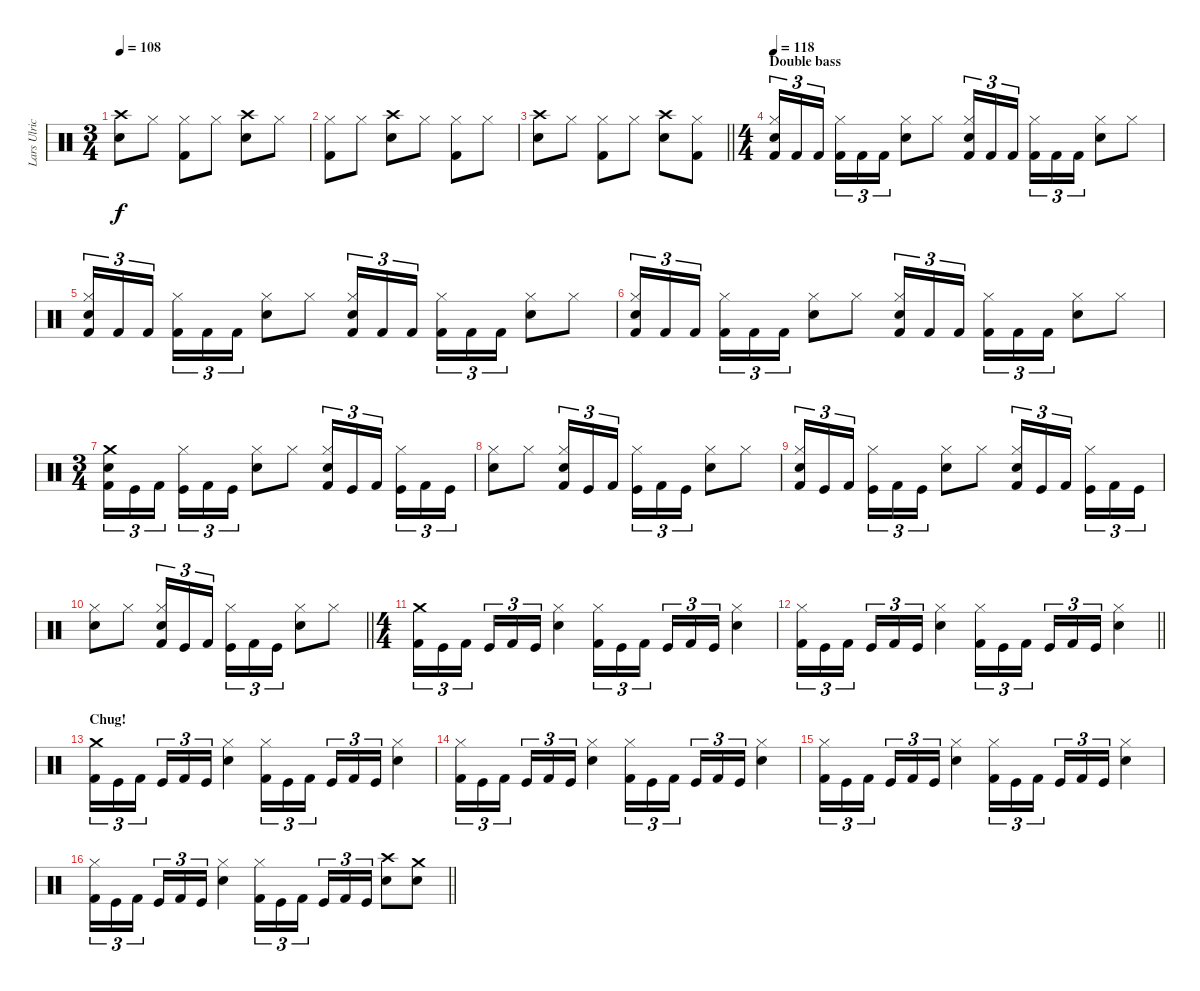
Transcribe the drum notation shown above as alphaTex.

\track ("Lars Ulrich" "Lars Ulric") {instrument percussion}
\staff {score}
\articulation defaults
\ts (3 4)
\tempo 108
\clef neutral
\ks c
("Crash high (hit)" "Electric Snare (hit)").8{dy f} "Hi-Hat (closed)".8 ("Hi-Hat (closed)" "Kick (hit) 2").8 "Hi-Hat (closed)".8 ("Crash high (hit)" "Electric Snare (hit)").8 "Hi-Hat (closed)".8 |
("Hi-Hat (closed)" "Kick (hit) 2").8 "Hi-Hat (closed)".8 ("Crash high (hit)" "Electric Snare (hit)").8 "Hi-Hat (closed)".8 ("Hi-Hat (closed)" "Kick (hit) 2").8 "Hi-Hat (closed)".8 |
\barLineRight lightlight
("Crash high (hit)" "Electric Snare (hit)").8 "Hi-Hat (closed)".8 ("Hi-Hat (closed)" "Kick (hit) 2").8 "Hi-Hat (closed)".8 ("Crash high (hit)" "Electric Snare (hit)").8 ("Hi-Hat (closed)" "Kick (hit) 2").8 |
\ts (4 4)
\section ("" "Double bass")
\tempo 118
("Hi-Hat (closed)" "Electric Snare (hit)" "Kick (hit) 2").16{tu (3 2)} "Kick (hit) 2".16{tu (3 2)} "Kick (hit) 2".16{tu (3 2) beam splitsecondary} ("Hi-Hat (closed)" "Kick (hit) 2").16{tu (3 2)} "Kick (hit) 2".16{tu (3 2)} "Kick (hit) 2".16{tu (3 2)} ("Hi-Hat (closed)" "Electric Snare (hit)").8 "Hi-Hat (closed)".8 ("Hi-Hat (closed)" "Electric Snare (hit)" "Kick (hit) 2").16{tu (3 2)} "Kick (hit) 2".16{tu (3 2)} "Kick (hit) 2".16{tu (3 2) beam splitsecondary} ("Hi-Hat (closed)" "Kick (hit) 2").16{tu (3 2)} "Kick (hit) 2".16{tu (3 2)} "Kick (hit) 2".16{tu (3 2)} ("Hi-Hat (closed)" "Electric Snare (hit)").8 "Hi-Hat (closed)".8 |
("Hi-Hat (closed)" "Electric Snare (hit)" "Kick (hit) 2").16{tu (3 2)} "Kick (hit) 2".16{tu (3 2)} "Kick (hit) 2".16{tu (3 2) beam splitsecondary} ("Hi-Hat (closed)" "Kick (hit) 2").16{tu (3 2)} "Kick (hit) 2".16{tu (3 2)} "Kick (hit) 2".16{tu (3 2)} ("Hi-Hat (closed)" "Electric Snare (hit)").8 "Hi-Hat (closed)".8 ("Hi-Hat (closed)" "Electric Snare (hit)" "Kick (hit) 2").16{tu (3 2)} "Kick (hit) 2".16{tu (3 2)} "Kick (hit) 2".16{tu (3 2) beam splitsecondary} ("Hi-Hat (closed)" "Kick (hit) 2").16{tu (3 2)} "Kick (hit) 2".16{tu (3 2)} "Kick (hit) 2".16{tu (3 2)} ("Hi-Hat (closed)" "Electric Snare (hit)").8 "Hi-Hat (closed)".8 |
("Hi-Hat (closed)" "Electric Snare (hit)" "Kick (hit) 2").16{tu (3 2)} "Kick (hit) 2".16{tu (3 2)} "Kick (hit) 2".16{tu (3 2) beam splitsecondary} ("Hi-Hat (closed)" "Kick (hit) 2").16{tu (3 2)} "Kick (hit) 2".16{tu (3 2)} "Kick (hit) 2".16{tu (3 2)} ("Hi-Hat (closed)" "Electric Snare (hit)").8 "Hi-Hat (closed)".8 ("Hi-Hat (closed)" "Electric Snare (hit)" "Kick (hit) 2").16{tu (3 2)} "Kick (hit) 2".16{tu (3 2)} "Kick (hit) 2".16{tu (3 2) beam splitsecondary} ("Hi-Hat (closed)" "Kick (hit) 2").16{tu (3 2)} "Kick (hit) 2".16{tu (3 2)} "Kick (hit) 2".16{tu (3 2)} ("Hi-Hat (closed)" "Electric Snare (hit)").8 "Hi-Hat (closed)".8 |
\ts (3 4)
("Crash medium (hit)" "Electric Snare (hit)" "Kick (hit) 2").16{tu (3 2)} "Kick (hit)".16{tu (3 2)} "Kick (hit) 2".16{tu (3 2) beam splitsecondary} ("Hi-Hat (closed)" "Kick (hit)").16{tu (3 2)} "Kick (hit) 2".16{tu (3 2)} "Kick (hit)".16{tu (3 2)} ("Hi-Hat (closed)" "Electric Snare (hit)").8 "Hi-Hat (closed)".8 ("Hi-Hat (closed)" "Electric Snare (hit)" "Kick (hit) 2").16{tu (3 2)} "Kick (hit)".16{tu (3 2)} "Kick (hit) 2".16{tu (3 2) beam splitsecondary} ("Hi-Hat (closed)" "Kick (hit)").16{tu (3 2)} "Kick (hit) 2".16{tu (3 2)} "Kick (hit)".16{tu (3 2)} |
("Hi-Hat (closed)" "Electric Snare (hit)").8 "Hi-Hat (closed)".8 ("Hi-Hat (closed)" "Electric Snare (hit)" "Kick (hit) 2").16{tu (3 2)} "Kick (hit)".16{tu (3 2)} "Kick (hit) 2".16{tu (3 2) beam splitsecondary} ("Hi-Hat (closed)" "Kick (hit)").16{tu (3 2)} "Kick (hit) 2".16{tu (3 2)} "Kick (hit)".16{tu (3 2)} ("Hi-Hat (closed)" "Electric Snare (hit)").8 "Hi-Hat (closed)".8 |
("Hi-Hat (closed)" "Electric Snare (hit)" "Kick (hit) 2").16{tu (3 2)} "Kick (hit)".16{tu (3 2)} "Kick (hit) 2".16{tu (3 2) beam splitsecondary} ("Hi-Hat (closed)" "Kick (hit)").16{tu (3 2)} "Kick (hit) 2".16{tu (3 2)} "Kick (hit)".16{tu (3 2)} ("Hi-Hat (closed)" "Electric Snare (hit)").8 "Hi-Hat (closed)".8 ("Hi-Hat (closed)" "Electric Snare (hit)" "Kick (hit) 2").16{tu (3 2)} "Kick (hit)".16{tu (3 2)} "Kick (hit) 2".16{tu (3 2) beam splitsecondary} ("Hi-Hat (closed)" "Kick (hit)").16{tu (3 2)} "Kick (hit) 2".16{tu (3 2)} "Kick (hit)".16{tu (3 2)} |
\barLineRight lightlight
("Hi-Hat (closed)" "Electric Snare (hit)").8 "Hi-Hat (closed)".8 ("Hi-Hat (closed)" "Electric Snare (hit)" "Kick (hit) 2").16{tu (3 2)} "Kick (hit)".16{tu (3 2)} "Kick (hit) 2".16{tu (3 2) beam splitsecondary} ("Hi-Hat (closed)" "Kick (hit)").16{tu (3 2)} "Kick (hit) 2".16{tu (3 2)} "Kick (hit)".16{tu (3 2)} ("Hi-Hat (closed)" "Electric Snare (hit)").8 "Hi-Hat (closed)".8 |
\ts (4 4)
("Crash medium (hit)" "Kick (hit) 2").16{tu (3 2)} "Kick (hit)".16{tu (3 2)} "Kick (hit) 2".16{tu (3 2) beam splitsecondary} "Kick (hit)".16{tu (3 2)} "Kick (hit) 2".16{tu (3 2)} "Kick (hit)".16{tu (3 2)} ("Hi-Hat (closed)" "Electric Snare (hit)").4 ("Hi-Hat (closed)" "Kick (hit) 2").16{tu (3 2)} "Kick (hit)".16{tu (3 2)} "Kick (hit) 2".16{tu (3 2) beam splitsecondary} "Kick (hit)".16{tu (3 2)} "Kick (hit) 2".16{tu (3 2)} "Kick (hit)".16{tu (3 2)} ("Hi-Hat (closed)" "Electric Snare (hit)").4 |
\barLineRight lightlight
("Hi-Hat (closed)" "Kick (hit) 2").16{tu (3 2)} "Kick (hit)".16{tu (3 2)} "Kick (hit) 2".16{tu (3 2) beam splitsecondary} "Kick (hit)".16{tu (3 2)} "Kick (hit) 2".16{tu (3 2)} "Kick (hit)".16{tu (3 2)} ("Hi-Hat (closed)" "Electric Snare (hit)").4 ("Hi-Hat (closed)" "Kick (hit) 2").16{tu (3 2)} "Kick (hit)".16{tu (3 2)} "Kick (hit) 2".16{tu (3 2) beam splitsecondary} "Kick (hit)".16{tu (3 2)} "Kick (hit) 2".16{tu (3 2)} "Kick (hit)".16{tu (3 2)} ("Hi-Hat (closed)" "Electric Snare (hit)").4 |
\section ("" "Chug!")
("Crash medium (hit)" "Kick (hit) 2").16{tu (3 2)} "Kick (hit)".16{tu (3 2)} "Kick (hit) 2".16{tu (3 2) beam splitsecondary} "Kick (hit)".16{tu (3 2)} "Kick (hit) 2".16{tu (3 2)} "Kick (hit)".16{tu (3 2)} ("Hi-Hat (closed)" "Electric Snare (hit)").4 ("Hi-Hat (closed)" "Kick (hit) 2").16{tu (3 2)} "Kick (hit)".16{tu (3 2)} "Kick (hit) 2".16{tu (3 2) beam splitsecondary} "Kick (hit)".16{tu (3 2)} "Kick (hit) 2".16{tu (3 2)} "Kick (hit)".16{tu (3 2)} ("Hi-Hat (closed)" "Electric Snare (hit)").4 |
("Hi-Hat (closed)" "Kick (hit) 2").16{tu (3 2)} "Kick (hit)".16{tu (3 2)} "Kick (hit) 2".16{tu (3 2) beam splitsecondary} "Kick (hit)".16{tu (3 2)} "Kick (hit) 2".16{tu (3 2)} "Kick (hit)".16{tu (3 2)} ("Hi-Hat (closed)" "Electric Snare (hit)").4 ("Hi-Hat (closed)" "Kick (hit) 2").16{tu (3 2)} "Kick (hit)".16{tu (3 2)} "Kick (hit) 2".16{tu (3 2) beam splitsecondary} "Kick (hit)".16{tu (3 2)} "Kick (hit) 2".16{tu (3 2)} "Kick (hit)".16{tu (3 2)} ("Hi-Hat (closed)" "Electric Snare (hit)").4 |
("Hi-Hat (closed)" "Kick (hit) 2").16{tu (3 2)} "Kick (hit)".16{tu (3 2)} "Kick (hit) 2".16{tu (3 2) beam splitsecondary} "Kick (hit)".16{tu (3 2)} "Kick (hit) 2".16{tu (3 2)} "Kick (hit)".16{tu (3 2)} ("Hi-Hat (closed)" "Electric Snare (hit)").4 ("Hi-Hat (closed)" "Kick (hit) 2").16{tu (3 2)} "Kick (hit)".16{tu (3 2)} "Kick (hit) 2".16{tu (3 2) beam splitsecondary} "Kick (hit)".16{tu (3 2)} "Kick (hit) 2".16{tu (3 2)} "Kick (hit)".16{tu (3 2)} ("Hi-Hat (closed)" "Electric Snare (hit)").4 |
\barLineRight lightlight
("Hi-Hat (closed)" "Kick (hit) 2").16{tu (3 2)} "Kick (hit)".16{tu (3 2)} "Kick (hit) 2".16{tu (3 2) beam splitsecondary} "Kick (hit)".16{tu (3 2)} "Kick (hit) 2".16{tu (3 2)} "Kick (hit)".16{tu (3 2)} ("Hi-Hat (closed)" "Electric Snare (hit)").4 ("Hi-Hat (closed)" "Kick (hit) 2").16{tu (3 2)} "Kick (hit)".16{tu (3 2)} "Kick (hit) 2".16{tu (3 2) beam splitsecondary} "Kick (hit)".16{tu (3 2)} "Kick (hit) 2".16{tu (3 2)} "Kick (hit)".16{tu (3 2)} ("Crash high (hit)" "Electric Snare (hit)").8 ("Crash medium (hit)" "Electric Snare (hit)").8
